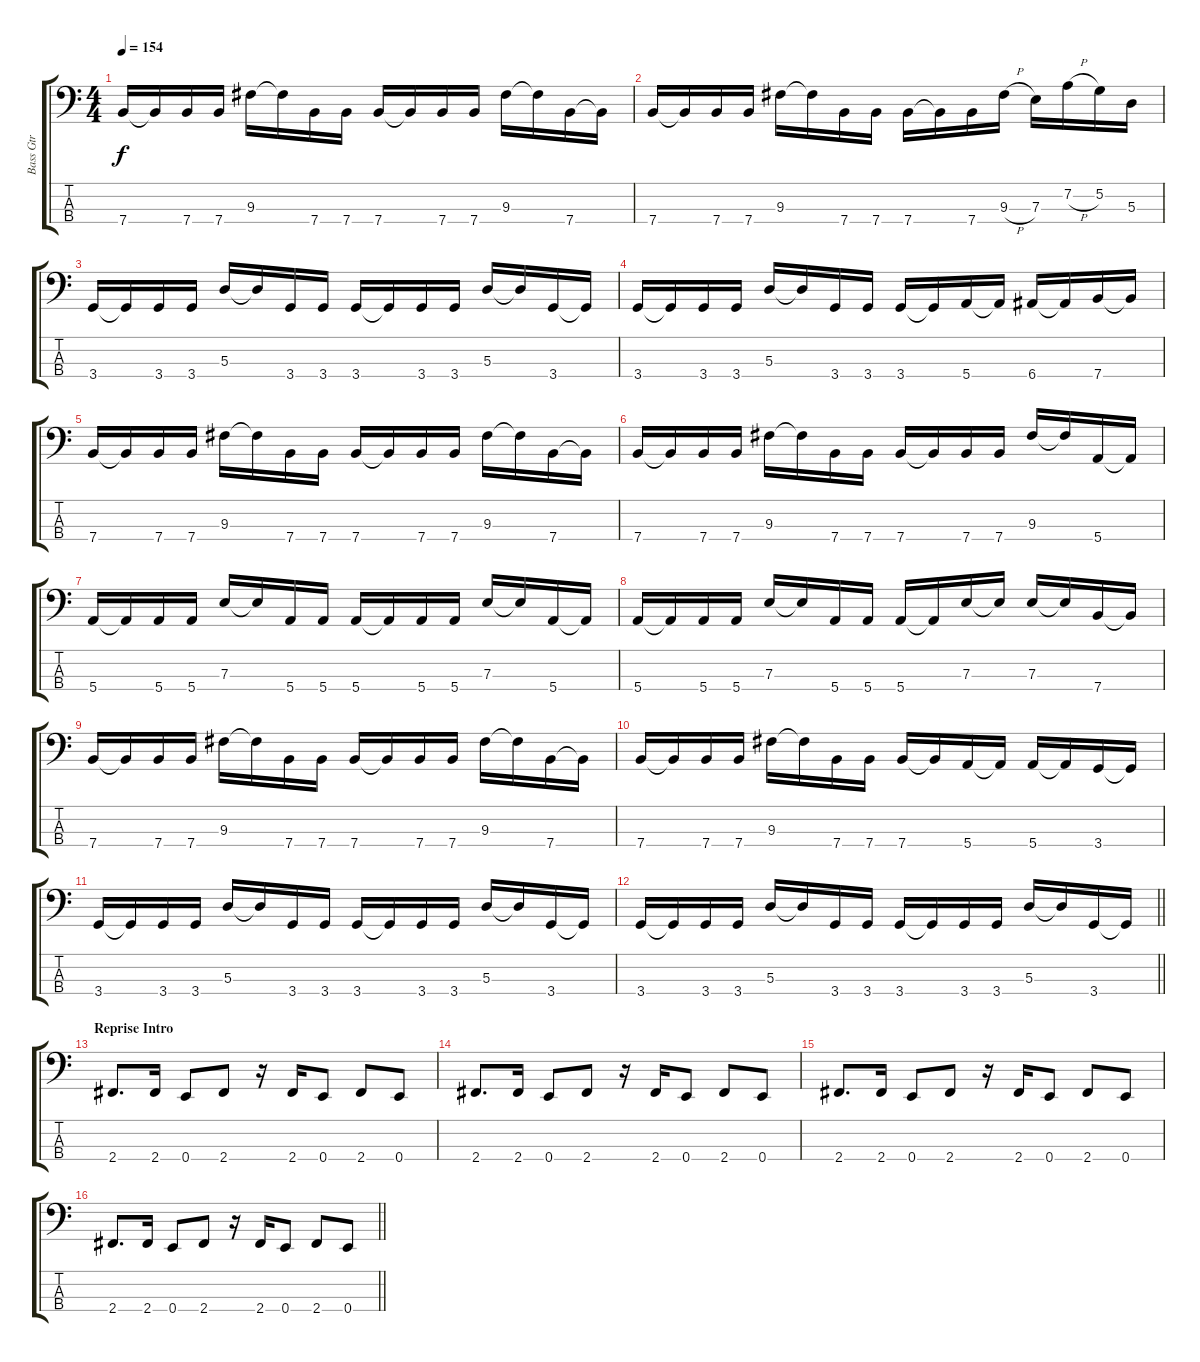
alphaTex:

\track ("Bass Gtr" "Bass Gtr") {instrument electricbasspick}
\staff {score tabs}
\tuning (G2 D2 A1 E1) {hide}
\ts (4 4)
\tempo 154
\clef f4
\ks c
7.4.16{dy f} 7.4{t}.16 7.4.16 7.4.16 9.3.16 9.3{t}.16 7.4.16 7.4.16 7.4.16 7.4{t}.16 7.4.16 7.4.16 9.3.16 9.3{t}.16 7.4.16 7.4{t}.16 |
7.4.16 7.4{t}.16 7.4.16 7.4.16 9.3.16 9.3{t}.16 7.4.16 7.4.16 7.4.16 7.4{t}.16 7.4.16 9.3{h}.16 7.3.16 7.2{h}.16 5.2.16 5.3.16 |
3.4.16 3.4{t}.16 3.4.16 3.4.16 5.3.16 5.3{t}.16 3.4.16 3.4.16 3.4.16 3.4{t}.16 3.4.16 3.4.16 5.3.16 5.3{t}.16 3.4.16 3.4{t}.16 |
3.4.16 3.4{t}.16 3.4.16 3.4.16 5.3.16 5.3{t}.16 3.4.16 3.4.16 3.4.16 3.4{t}.16 5.4.16 5.4{t}.16 6.4.16 6.4{t}.16 7.4.16 7.4{t}.16 |
7.4.16 7.4{t}.16 7.4.16 7.4.16 9.3.16 9.3{t}.16 7.4.16 7.4.16 7.4.16 7.4{t}.16 7.4.16 7.4.16 9.3.16 9.3{t}.16 7.4.16 7.4{t}.16 |
7.4.16 7.4{t}.16 7.4.16 7.4.16 9.3.16 9.3{t}.16 7.4.16 7.4.16 7.4.16 7.4{t}.16 7.4.16 7.4.16 9.3.16 9.3{t}.16 5.4.16 5.4{t}.16 |
5.4.16 5.4{t}.16 5.4.16 5.4.16 7.3.16 7.3{t}.16 5.4.16 5.4.16 5.4.16 5.4{t}.16 5.4.16 5.4.16 7.3.16 7.3{t}.16 5.4.16 5.4{t}.16 |
5.4.16 5.4{t}.16 5.4.16 5.4.16 7.3.16 7.3{t}.16 5.4.16 5.4.16 5.4.16 5.4{t}.16 7.3.16 7.3{t}.16 7.3.16 7.3{t}.16 7.4.16 7.4{t}.16 |
7.4.16 7.4{t}.16 7.4.16 7.4.16 9.3.16 9.3{t}.16 7.4.16 7.4.16 7.4.16 7.4{t}.16 7.4.16 7.4.16 9.3.16 9.3{t}.16 7.4.16 7.4{t}.16 |
7.4.16 7.4{t}.16 7.4.16 7.4.16 9.3.16 9.3{t}.16 7.4.16 7.4.16 7.4.16 7.4{t}.16 5.4.16 5.4{t}.16 5.4.16 5.4{t}.16 3.4.16 3.4{t}.16 |
3.4.16 3.4{t}.16 3.4.16 3.4.16 5.3.16 5.3{t}.16 3.4.16 3.4.16 3.4.16 3.4{t}.16 3.4.16 3.4.16 5.3.16 5.3{t}.16 3.4.16 3.4{t}.16 |
\barLineRight lightlight
3.4.16 3.4{t}.16 3.4.16 3.4.16 5.3.16 5.3{t}.16 3.4.16 3.4.16 3.4.16 3.4{t}.16 3.4.16 3.4.16 5.3.16 5.3{t}.16 3.4.16 3.4{t}.16 |
\section ("" "Reprise Intro")
2.4.8{d} 2.4.16 0.4.8 2.4.8 r.16 2.4.16 0.4.8 2.4.8 0.4.8 |
2.4.8{d} 2.4.16 0.4.8 2.4.8 r.16 2.4.16 0.4.8 2.4.8 0.4.8 |
2.4.8{d} 2.4.16 0.4.8 2.4.8 r.16 2.4.16 0.4.8 2.4.8 0.4.8 |
\barLineRight lightlight
2.4.8{d} 2.4.16 0.4.8 2.4.8 r.16 2.4.16 0.4.8 2.4.8 0.4.8
